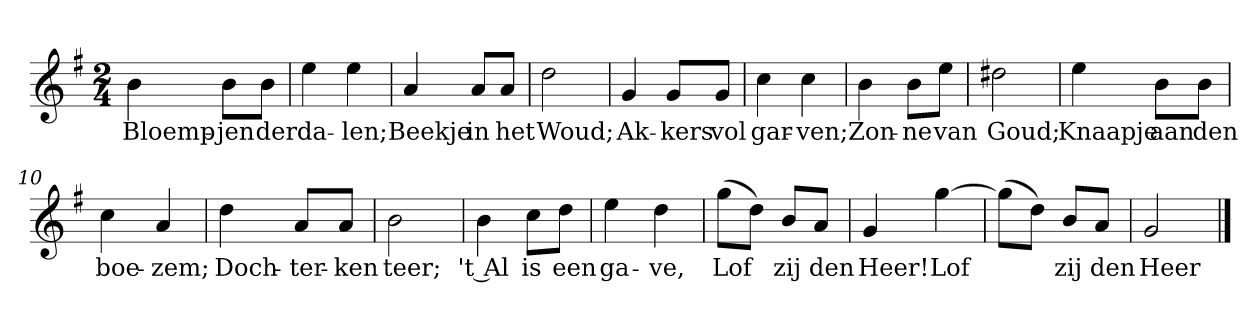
**kern	**text
*part1	*part1
*staff1	*staff1
*clefG2	*
*k[f#]	*
*G:	*
*M2/4	*
*MM120	*
=1	=1
4b	Bloemp-
8b\L	-jen
8b\J	der
=2	=2
4ee	da-
4ee	-len;
=3	=3
4a	Beekje
8a/L	in
8a/J	het
=4	=4
2dd	Woud;
=5	=5
4g	Ak-
8g/L	-kers
8g/J	vol
=6	=6
4cc	gar-
4cc	-ven;
=7	=7
4b	Zon-
8b\L	-ne
8ee\J	van
=8	=8
2dd#X	Goud;
=9	=9
4ee	Knaapje
8b\L	aan
8b\J	den
=10	=10
4cc	boe-
4a	-zem;
=11	=11
4dd	Doch-
8a/L	-ter-
8a/J	-ken
=12	=12
2b	teer;
=13	=13
4b	't Al
8cc\L	is
8dd\J	een
=14	=14
4ee	ga-
4dd	-ve,
=15	=15
(8gg\L	Lof
8dd\J)	.
8b/L	zij
8a/J	den
=16	=16
4g	Heer!
[4gg	Lof
=17	=17
(8gg\L]	.
8dd\J)	.
8b/L	zij
8a/J	den
=18	=18
2g	Heer
==	==
*-	*-
